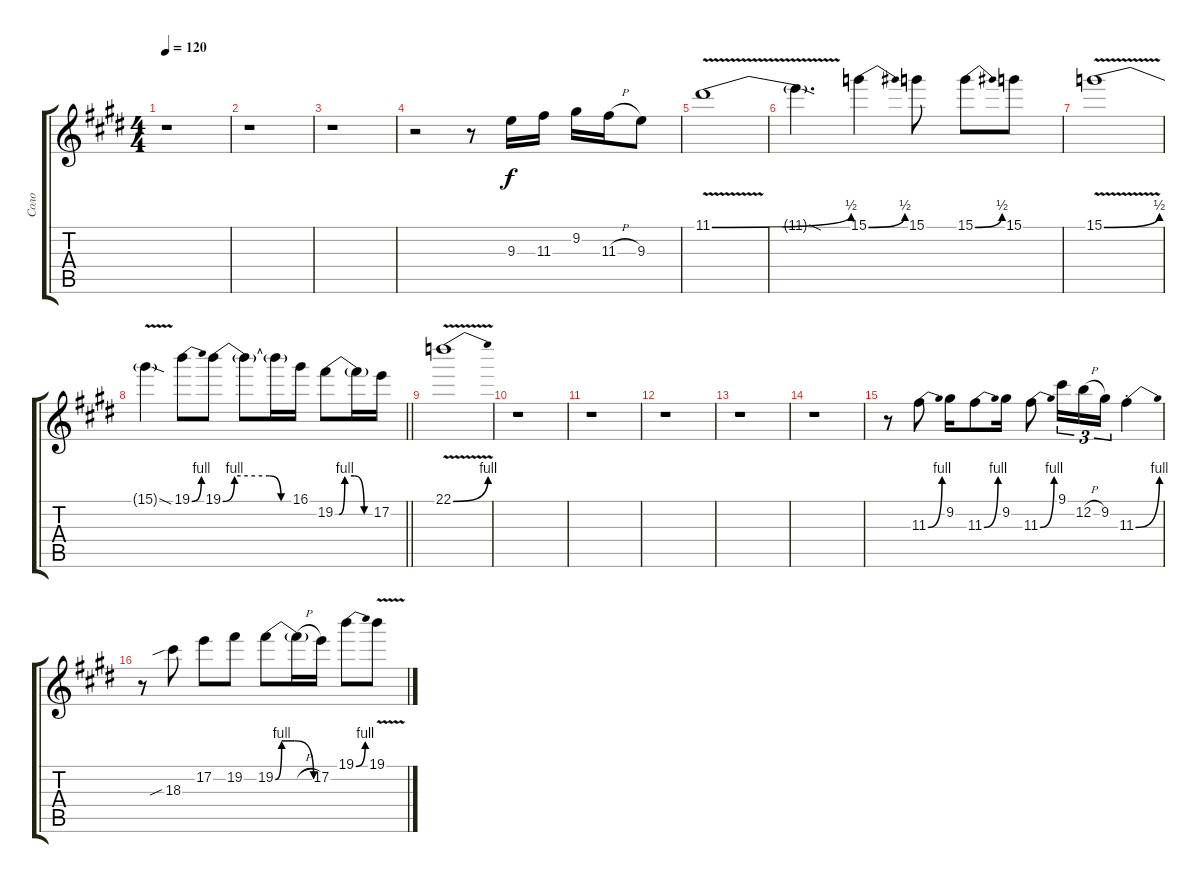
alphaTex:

\track ("Соло" "Соло") {instrument distortionguitar}
\staff {score tabs}
\tuning (E4 B3 G3 D3 A2 E2) {hide}
\ts (4 4)
\tempo 120
\clef g2
\ks e
r.1{dy f instrument distortionguitar} |
r.1 |
r.1 |
r.2 r.8 9.3.16 11.3.16 9.2.16 11.3{h}.16 9.3.8 |
11.1{be (bend 0 0 60 2) v}.1 |
11.1{sod t}.4{d} 15.1{be (bend 0 0 60 2)}.4 15.1.8 15.1{be (bend 0 0 60 2)}.8 15.1.8 |
15.1{be (bend 0 0 60 2) v}.1 |
\barLineRight lightlight
15.1{sod t}.4 19.1{be (bend 0 0 60 4)}.8 19.1{be (custom 0 0 10 4 40 4 50 0 60 0)}.8 19.1{t}.8 19.1{t}.16 16.1.16 19.2{be (custom 0 0 6 0 15 4 30 4 45 0 60 0)}.8 19.2{t}.16 17.2.16 |
22.1{be (bend 0 0 60 4) v}.1 |
r.1 |
r.1 |
r.1 |
r.1 |
r.1 |
r.8 11.3{be (bend 0 0 60 4)}.8 9.2.16 11.3{be (bend 0 0 60 4)}.8 9.2.16 11.3{be (bend 0 0 60 4)}.8 9.1.16{tu (3 2)} 12.2{h}.16{tu (3 2)} 9.2.16{tu (3 2)} 11.3{be (bend 0 0 60 4) st}.4 |
r.8 18.3{sib}.8 17.2.8 19.2.8 19.2{be (custom 0 0 10 4 20 4 30 4 60 0)}.8 19.2{h t}.16 17.2.16 19.1{be (bend 0 0 60 4)}.8 19.1{v}.8
